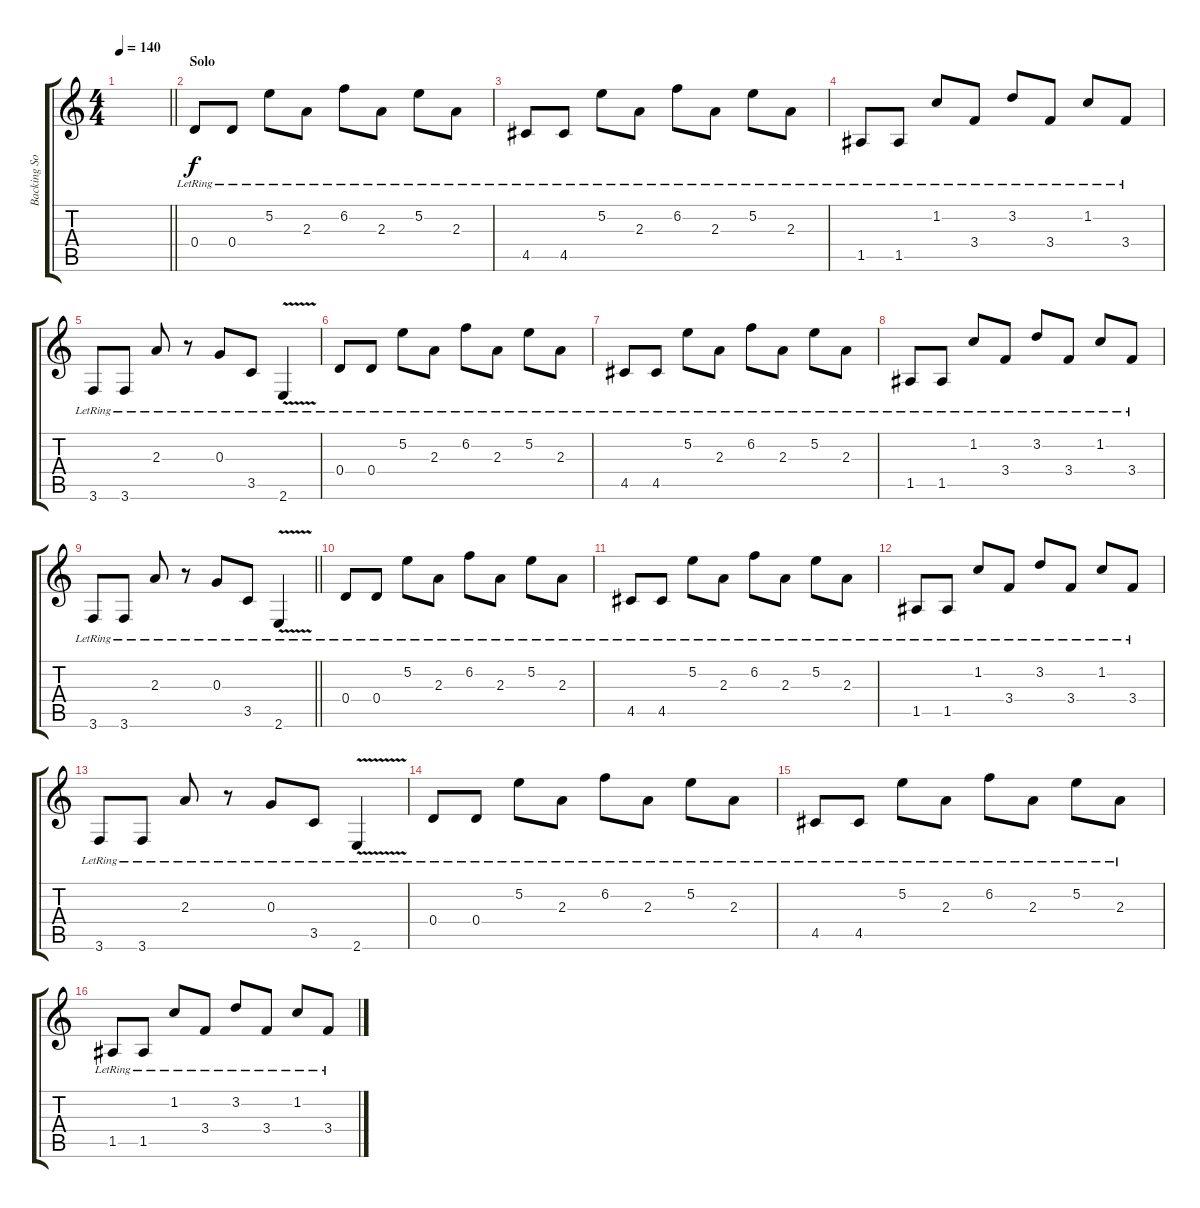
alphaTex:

\track ("Backing Solo" "Backing So") {instrument acousticguitarsteel}
\staff {score tabs}
\tuning (E4 B3 G3 D3 A2 D2) {hide}
\ts (4 4)
\tempo 140
\clef g2
\barLineRight lightlight
\ks c
|
\section ("" "Solo")
0.4{lr}.8{volume 11 instrument acousticguitarsteel} 0.4{lr}.8 5.2{lr}.8 2.3{lr}.8 6.2{lr}.8 2.3{lr}.8 5.2{lr}.8 2.3{lr}.8 |
4.5{lr}.8 4.5{lr}.8 5.2{lr}.8 2.3{lr}.8 6.2{lr}.8 2.3{lr}.8 5.2{lr}.8 2.3{lr}.8 |
1.5{lr}.8 1.5{lr}.8 1.2{lr}.8 3.4{lr}.8 3.2{lr}.8 3.4{lr}.8 1.2{lr}.8 3.4{lr}.8 |
3.6{lr}.8 3.6{lr}.8 2.3{lr}.8 r.8 0.3{lr}.8 3.5{lr}.8 2.6{v lr}.4 |
0.4{lr}.8{volume 11 instrument acousticguitarsteel} 0.4{lr}.8 5.2{lr}.8 2.3{lr}.8 6.2{lr}.8 2.3{lr}.8 5.2{lr}.8 2.3{lr}.8 |
4.5{lr}.8 4.5{lr}.8 5.2{lr}.8 2.3{lr}.8 6.2{lr}.8 2.3{lr}.8 5.2{lr}.8 2.3{lr}.8 |
1.5{lr}.8 1.5{lr}.8 1.2{lr}.8 3.4{lr}.8 3.2{lr}.8 3.4{lr}.8 1.2{lr}.8 3.4{lr}.8 |
\barLineRight lightlight
3.6{lr}.8 3.6{lr}.8 2.3{lr}.8 r.8 0.3{lr}.8 3.5{lr}.8 2.6{v lr}.4 |
\section ("" "")
0.4{lr}.8{volume 11 instrument acousticguitarsteel} 0.4{lr}.8 5.2{lr}.8 2.3{lr}.8 6.2{lr}.8 2.3{lr}.8 5.2{lr}.8 2.3{lr}.8 |
4.5{lr}.8 4.5{lr}.8 5.2{lr}.8 2.3{lr}.8 6.2{lr}.8 2.3{lr}.8 5.2{lr}.8 2.3{lr}.8 |
1.5{lr}.8 1.5{lr}.8 1.2{lr}.8 3.4{lr}.8 3.2{lr}.8 3.4{lr}.8 1.2{lr}.8 3.4{lr}.8 |
3.6{lr}.8 3.6{lr}.8 2.3{lr}.8 r.8 0.3{lr}.8 3.5{lr}.8 2.6{v lr}.4 |
0.4{lr}.8{volume 11 instrument acousticguitarsteel} 0.4{lr}.8 5.2{lr}.8 2.3{lr}.8 6.2{lr}.8 2.3{lr}.8 5.2{lr}.8 2.3{lr}.8 |
4.5{lr}.8 4.5{lr}.8 5.2{lr}.8 2.3{lr}.8 6.2{lr}.8 2.3{lr}.8 5.2{lr}.8 2.3{lr}.8 |
1.5{lr}.8 1.5{lr}.8 1.2{lr}.8 3.4{lr}.8 3.2{lr}.8 3.4{lr}.8 1.2{lr}.8 3.4{lr}.8
